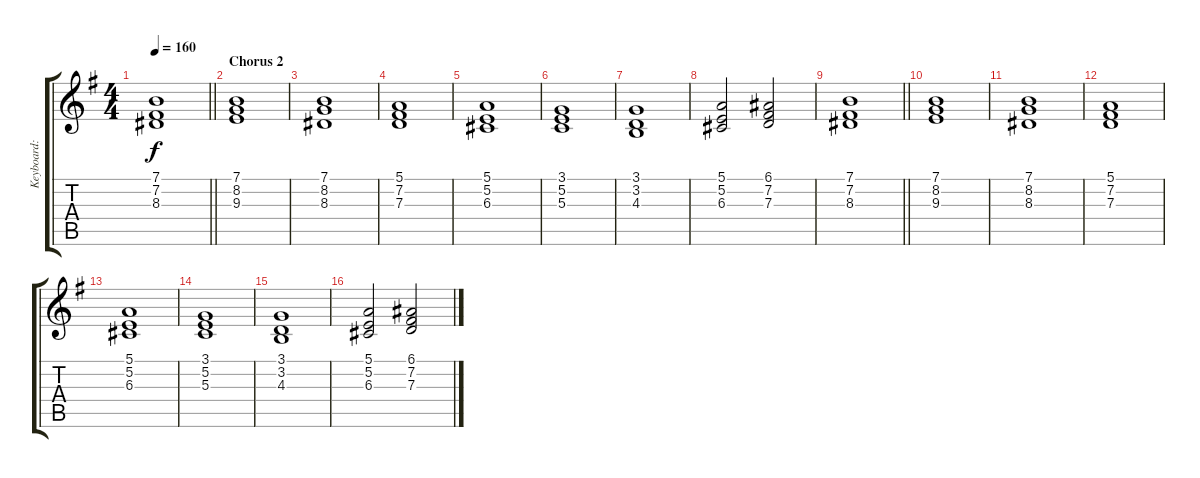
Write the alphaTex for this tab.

\track ("Keyboard: Patrik Västilä" "Keyboard: ") {instrument choiraahs}
\staff {score tabs}
\tuning (E4 B3 G3 D3 A2 E2) {hide}
\ts (4 4)
\tempo 160
\clef g2
\barLineRight lightlight
\ks eminor
(7.1 7.2 8.3).1{dy f} |
\section ("" "Chorus 2")
(7.1 8.2 9.3).1 |
(7.1 8.2 8.3).1 |
(5.1 7.2 7.3).1 |
(5.1 5.2 6.3).1 |
(3.1 5.2 5.3).1 |
(3.1 3.2 4.3).1 |
(5.1 5.2 6.3).2 (6.1 7.2 7.3).2 |
\barLineRight lightlight
(7.1 7.2 8.3).1 |
(7.1 8.2 9.3).1 |
(7.1 8.2 8.3).1 |
(5.1 7.2 7.3).1 |
(5.1 5.2 6.3).1 |
(3.1 5.2 5.3).1 |
(3.1 3.2 4.3).1 |
(5.1 5.2 6.3).2 (6.1 7.2 7.3).2
